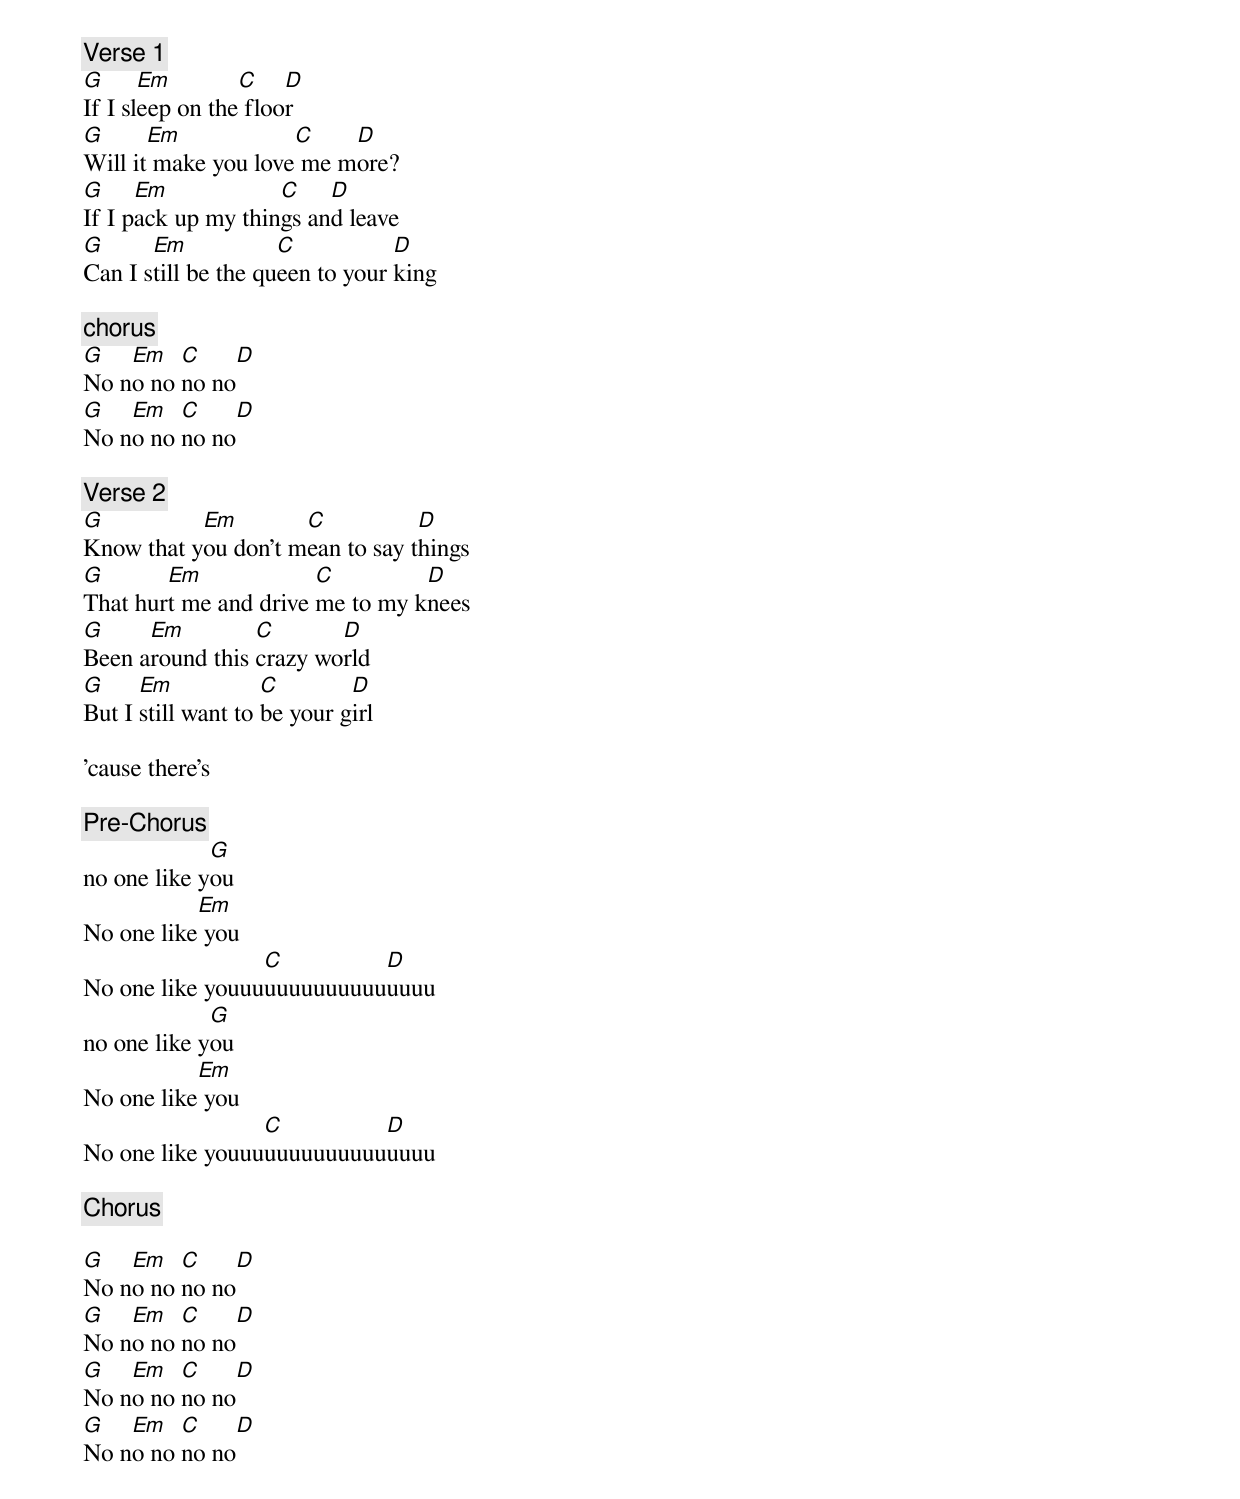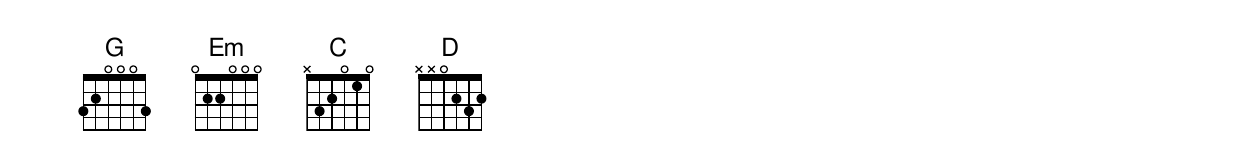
[Verse 1]
G      Em        C    D
If I sleep on the floor
G      Em            C    D
Will it make you love me more?
G     Em            C    D
If I pack up my things and leave
G      Em            C           D
Can I still be the queen to your king

[chorus]
G   Em   C    D
No no no no no
G   Em   C    D
No no no no no

[Verse 2]
G          Em        C           D
Know that you don't mean to say things
G       Em             C         D
That hurt me and drive me to my knees
G     Em         C       D
Been around this crazy world
G     Em            C        D
But I still want to be your girl

'cause there's

[Pre-Chorus]
             G
no one like you
           Em
No one like you
                 C         D
No one like youuuuuuuuuuuuuuuuu
             G
no one like you
           Em
No one like you
                 C         D
No one like youuuuuuuuuuuuuuuuu

[Chorus]

G   Em   C    D
No no no no no
G   Em   C    D
No no no no no
G   Em   C    D
No no no no no
G   Em   C    D
No no no no no
